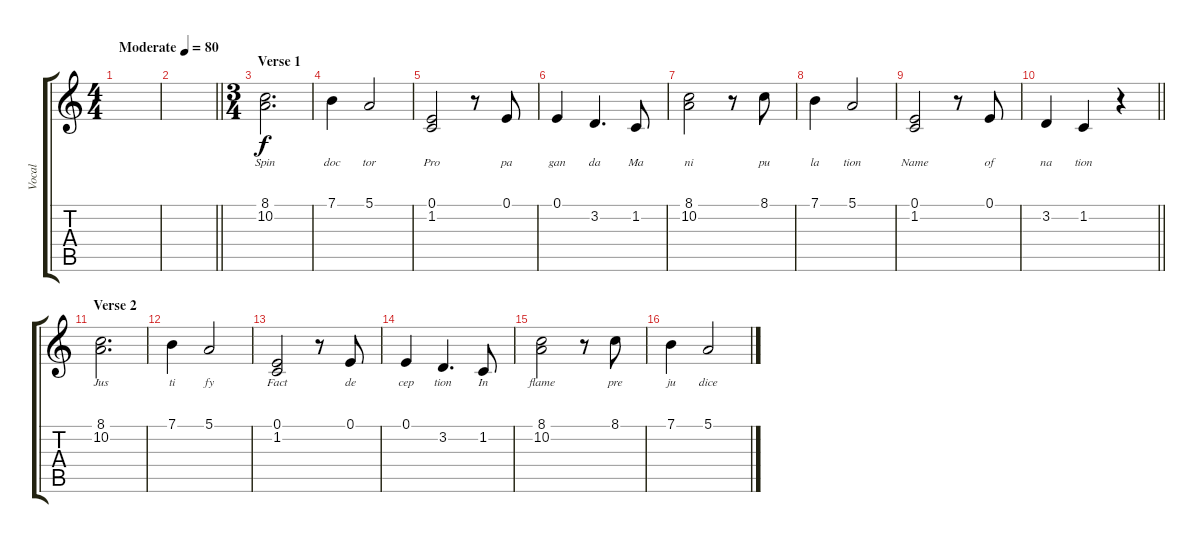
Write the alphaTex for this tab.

\track ("Vocal" "Vocal") {instrument acousticgrandpiano}
\staff {score tabs}
\tuning (E4 B3 G3 D3 A2 E2) {hide}
\ts (4 4)
\tempo (80 "Moderate")
\clef g2
\ks c
|
\barLineRight lightlight
|
\ts (3 4)
\section ("" "Verse 1")
(8.1 10.2).2{d lyrics (0 "Spin") lyrics (1 "") lyrics (2 "") lyrics (3 "") lyrics (4 "")} |
7.1.4{lyrics (0 "doc") lyrics (1 "") lyrics (2 "") lyrics (3 "") lyrics (4 "")} 5.1.2{lyrics (0 "tor") lyrics (1 "") lyrics (2 "") lyrics (3 "") lyrics (4 "")} |
(0.1 1.2).2{lyrics (0 "Pro") lyrics (1 "") lyrics (2 "") lyrics (3 "") lyrics (4 "")} r.8 0.1.8{lyrics (0 "pa") lyrics (1 "") lyrics (2 "") lyrics (3 "") lyrics (4 "")} |
0.1.4{lyrics (0 "gan") lyrics (1 "") lyrics (2 "") lyrics (3 "") lyrics (4 "")} 3.2.4{d lyrics (0 "da") lyrics (1 "") lyrics (2 "") lyrics (3 "") lyrics (4 "")} 1.2.8{lyrics (0 "Ma") lyrics (1 "") lyrics (2 "") lyrics (3 "") lyrics (4 "")} |
(8.1 10.2).2{lyrics (0 "ni") lyrics (1 "") lyrics (2 "") lyrics (3 "") lyrics (4 "")} r.8 8.1.8{lyrics (0 "pu") lyrics (1 "") lyrics (2 "") lyrics (3 "") lyrics (4 "")} |
7.1.4{lyrics (0 "la") lyrics (1 "") lyrics (2 "") lyrics (3 "") lyrics (4 "")} 5.1.2{lyrics (0 "tion") lyrics (1 "") lyrics (2 "") lyrics (3 "") lyrics (4 "")} |
(0.1 1.2).2{lyrics (0 "Name") lyrics (1 "") lyrics (2 "") lyrics (3 "") lyrics (4 "")} r.8 0.1.8{lyrics (0 "of") lyrics (1 "") lyrics (2 "") lyrics (3 "") lyrics (4 "")} |
\barLineRight lightlight
3.2.4{lyrics (0 "na") lyrics (1 "") lyrics (2 "") lyrics (3 "") lyrics (4 "")} 1.2.4{lyrics (0 "tion") lyrics (1 "") lyrics (2 "") lyrics (3 "") lyrics (4 "")} r.4 |
\section ("" "Verse 2")
(8.1 10.2).2{d lyrics (0 "Jus") lyrics (1 "") lyrics (2 "") lyrics (3 "") lyrics (4 "")} |
7.1.4{lyrics (0 "ti") lyrics (1 "") lyrics (2 "") lyrics (3 "") lyrics (4 "")} 5.1.2{lyrics (0 "fy") lyrics (1 "") lyrics (2 "") lyrics (3 "") lyrics (4 "")} |
(0.1 1.2).2{lyrics (0 "Fact") lyrics (1 "") lyrics (2 "") lyrics (3 "") lyrics (4 "")} r.8 0.1.8{lyrics (0 "de") lyrics (1 "") lyrics (2 "") lyrics (3 "") lyrics (4 "")} |
0.1.4{lyrics (0 "cep") lyrics (1 "") lyrics (2 "") lyrics (3 "") lyrics (4 "")} 3.2.4{d lyrics (0 "tion") lyrics (1 "") lyrics (2 "") lyrics (3 "") lyrics (4 "")} 1.2.8{lyrics (0 "In") lyrics (1 "") lyrics (2 "") lyrics (3 "") lyrics (4 "")} |
(8.1 10.2).2{lyrics (0 "flame") lyrics (1 "") lyrics (2 "") lyrics (3 "") lyrics (4 "")} r.8 8.1.8{lyrics (0 "pre") lyrics (1 "") lyrics (2 "") lyrics (3 "") lyrics (4 "")} |
7.1.4{lyrics (0 "ju") lyrics (1 "") lyrics (2 "") lyrics (3 "") lyrics (4 "")} 5.1.2{lyrics (0 "dice") lyrics (1 "") lyrics (2 "") lyrics (3 "") lyrics (4 "")}
